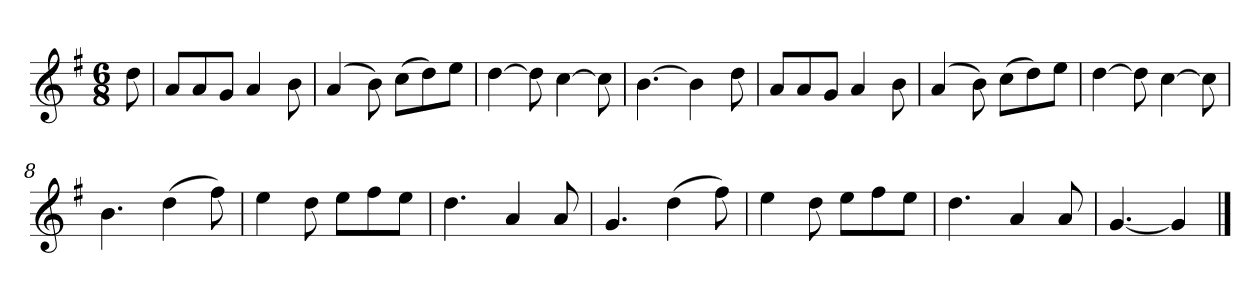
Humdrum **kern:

**kern
*part1
*staff1
*k[f#]
*M6/8
*MM120
=
8dd
=1
8aL
8a
8gJ
4a
8b
=2
(4a
8b)
(8ccL
8dd)
8eeJ
=3
[4dd
8dd]
[4cc
8cc]
=4
[4.b
4b]
8dd
=5
8aL
8a
8gJ
4a
8b
=6
(4a
8b)
(8ccL
8dd)
8eeJ
=7
[4dd
8dd]
[4cc
8cc]
=8
4.b
(4dd
8ff#)
=9
4ee
8dd
8eeL
8ff#
8eeJ
=10
4.dd
4a
8a
=11
4.g
(4dd
8ff#)
=12
4ee
8dd
8eeL
8ff#
8eeJ
=13
4.dd
4a
8a
=14
[4.g
4g]
==
*-
